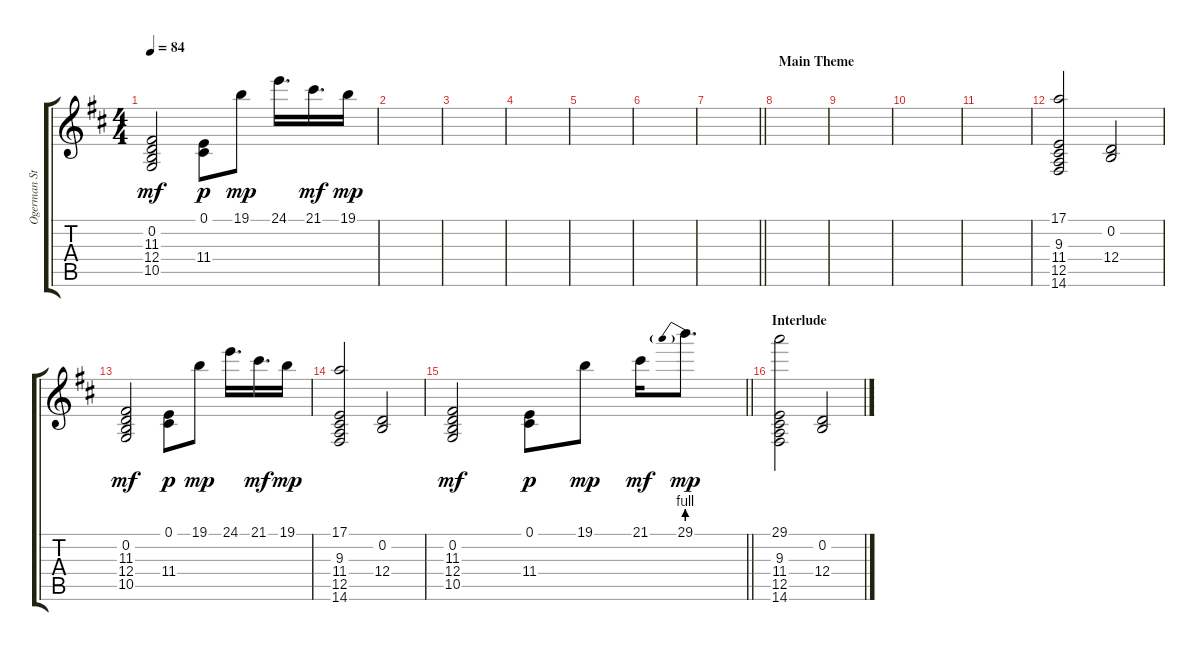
\track ("Ogerman Strings" "Ogerman St") {instrument stringensemble2}
\staff {score tabs}
\tuning (E4 B3 G3 D3 A2 E2) {hide}
\ts (4 4)
\tempo 84
\clef g2
\ks d
(0.2 11.3 12.4 10.5).2{dy mf} (0.1 11.4).8{dy p} 19.1.8{dy mp} 24.1.16{d} 21.1.16{d dy mf} 19.1.16{dy mp} |
|
|
|
|
|
\barLineRight lightlight
|
\section ("" "Main Theme")
|
|
|
|
(17.1 9.3 11.4 12.5 14.6).2 (0.2 12.4).2 |
(0.2 11.3 12.4 10.5).2{dy mf} (0.1 11.4).8{dy p} 19.1.8{dy mp} 24.1.16{d} 21.1.16{d dy mf} 19.1.16{dy mp} |
(17.1 9.3 11.4 12.5 14.6).2 (0.2 12.4).2 |
\barLineRight lightlight
(0.2 11.3 12.4 10.5).2{dy mf} (0.1 11.4).8{dy p} 19.1.8{dy mp} 21.1.16{dy mf} 29.1{be (prebend 0 4 60 4)}.8{d dy mp} |
\section ("" "Interlude")
(29.1 9.3 11.4 12.5 14.6).2 (0.2 12.4).2
